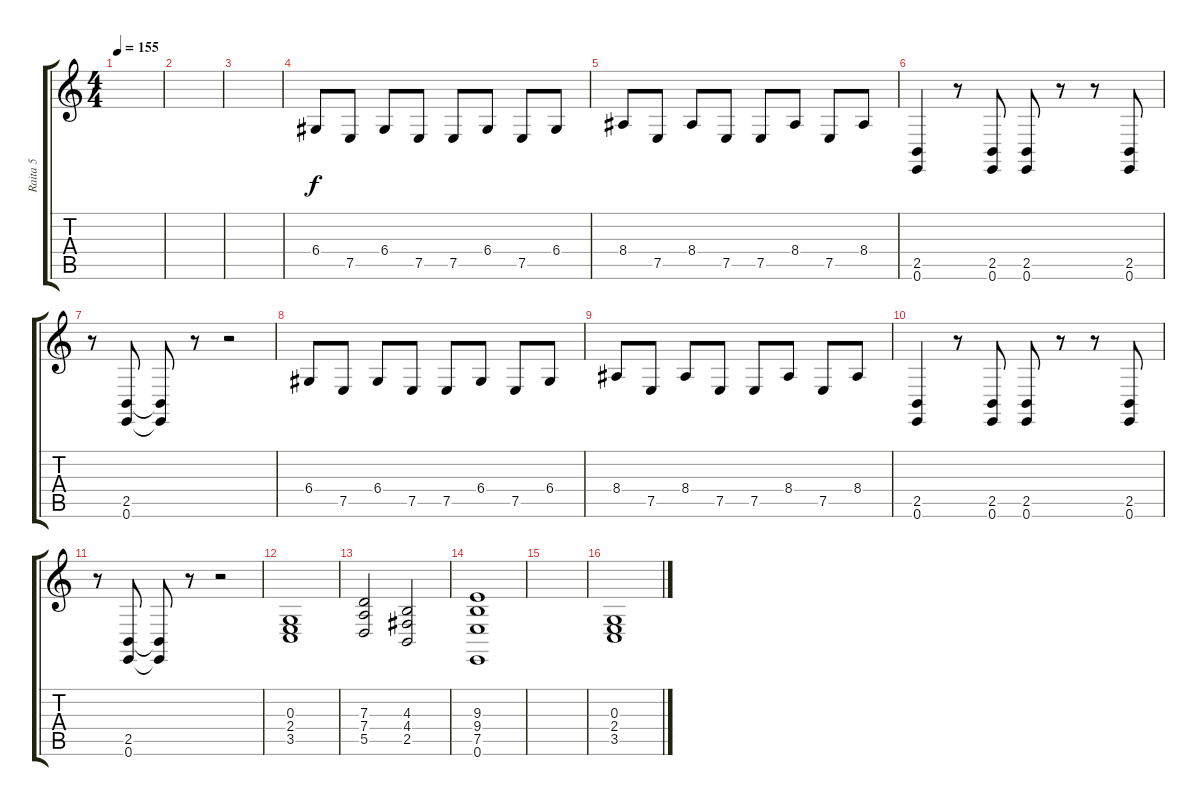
\track ("Raita 5" "Raita 5") {instrument acousticgrandpiano}
\staff {score tabs}
\tuning (E4 B3 G3 D3 A2 E2) {hide}
\ts (4 4)
\tempo 155
\clef g2
\ks c
|
|
|
6.4.8 7.5.8 6.4.8 7.5.8 7.5.8 6.4.8 7.5.8 6.4.8 |
8.4.8 7.5.8 8.4.8 7.5.8 7.5.8 8.4.8 7.5.8 8.4.8 |
(2.5 0.6).4 r.8 (2.5 0.6).8 (2.5 0.6).8 r.8 r.8 (2.5 0.6).8 |
r.8 (2.5 0.6).8 (2.5{t} 0.6{t}).8 r.8 r.2 |
6.4.8 7.5.8 6.4.8 7.5.8 7.5.8 6.4.8 7.5.8 6.4.8 |
8.4.8 7.5.8 8.4.8 7.5.8 7.5.8 8.4.8 7.5.8 8.4.8 |
(2.5 0.6).4 r.8 (2.5 0.6).8 (2.5 0.6).8 r.8 r.8 (2.5 0.6).8 |
r.8 (2.5 0.6).8 (2.5{t} 0.6{t}).8 r.8 r.2 |
(0.3 2.4 3.5).1{instrument churchorgan} |
(7.3 7.4 5.5).2 (4.3 4.4 2.5).2 |
(9.3 9.4 7.5 0.6).1 |
|
(0.3 2.4 3.5).1{instrument churchorgan}
